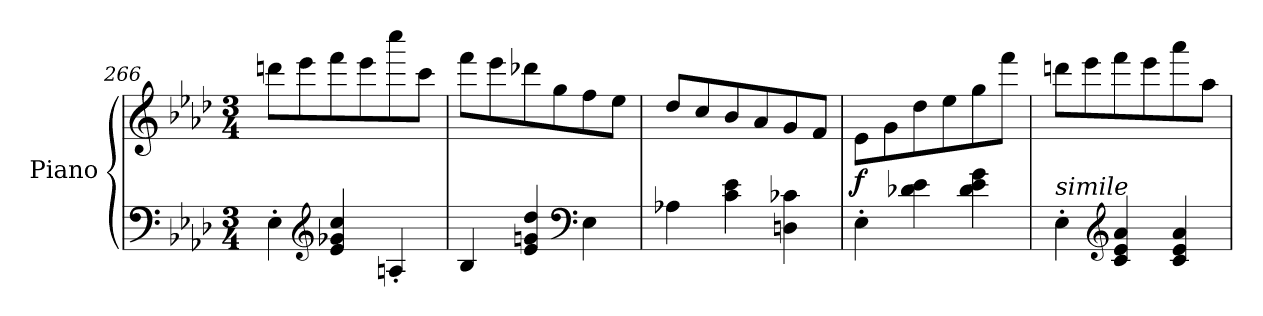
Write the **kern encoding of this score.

**kern	**kern	**dynam
*part1	*part1	*part1
*staff2	*staff1	*staff1/2
*I"Piano	*	*
*I'Pno	*	*
*clefF4	*clefG2	*
*k[b-e-a-d-]	*k[b-e-a-d-]	*
*M3/4	*M3/4	*
=266	=266	=266
4E-'\	8dddn\L	.
.	8eee-\	.
*clefG2	*	*
4e-/ 4g-X/ 4cc/	8fff\	.
.	8eee-\	.
4An'/	8cccc\	.
.	8ccc\J	.
=267	=267	=267
4B-/	8fff\L	.
.	8eee-\	.
4e-/ 4gn/ 4dd-/	8ddd-X\	.
.	8gg\	.
*clefF4	*	*
4E-\	8ff\	.
.	8ee-\J	.
=268	=268	=268
4A-X\	8dd-/L	.
.	8cc/	.
4c\ 4e-\	8b-/	.
.	8a-/	.
4Dn\ 4c-X\	8g/	.
.	8f/J	.
!!LO:PB:g=z
=269	=269	=269
!	!	!LO:DY:b
4E-'\	8e-\L	f
.	8g\	.
4d-X\ 4e-\	8dd-\	.
.	8ee-\	.
4d-\ 4e-\ 4g\	8gg\	.
.	8fff\J	.
=270	=270	=270
!LO:TX:a:i:t=simile	!	!
4E-'\	8dddn\L	.
.	8eee-\	.
*clefG2	*	*
4c/ 4e-/ 4a-/	8fff\	.
.	8eee-\	.
4c/ 4e-/ 4a-/	8aaa-\	.
.	8aa-\J	.
=	=	=
*-	*-	*-
